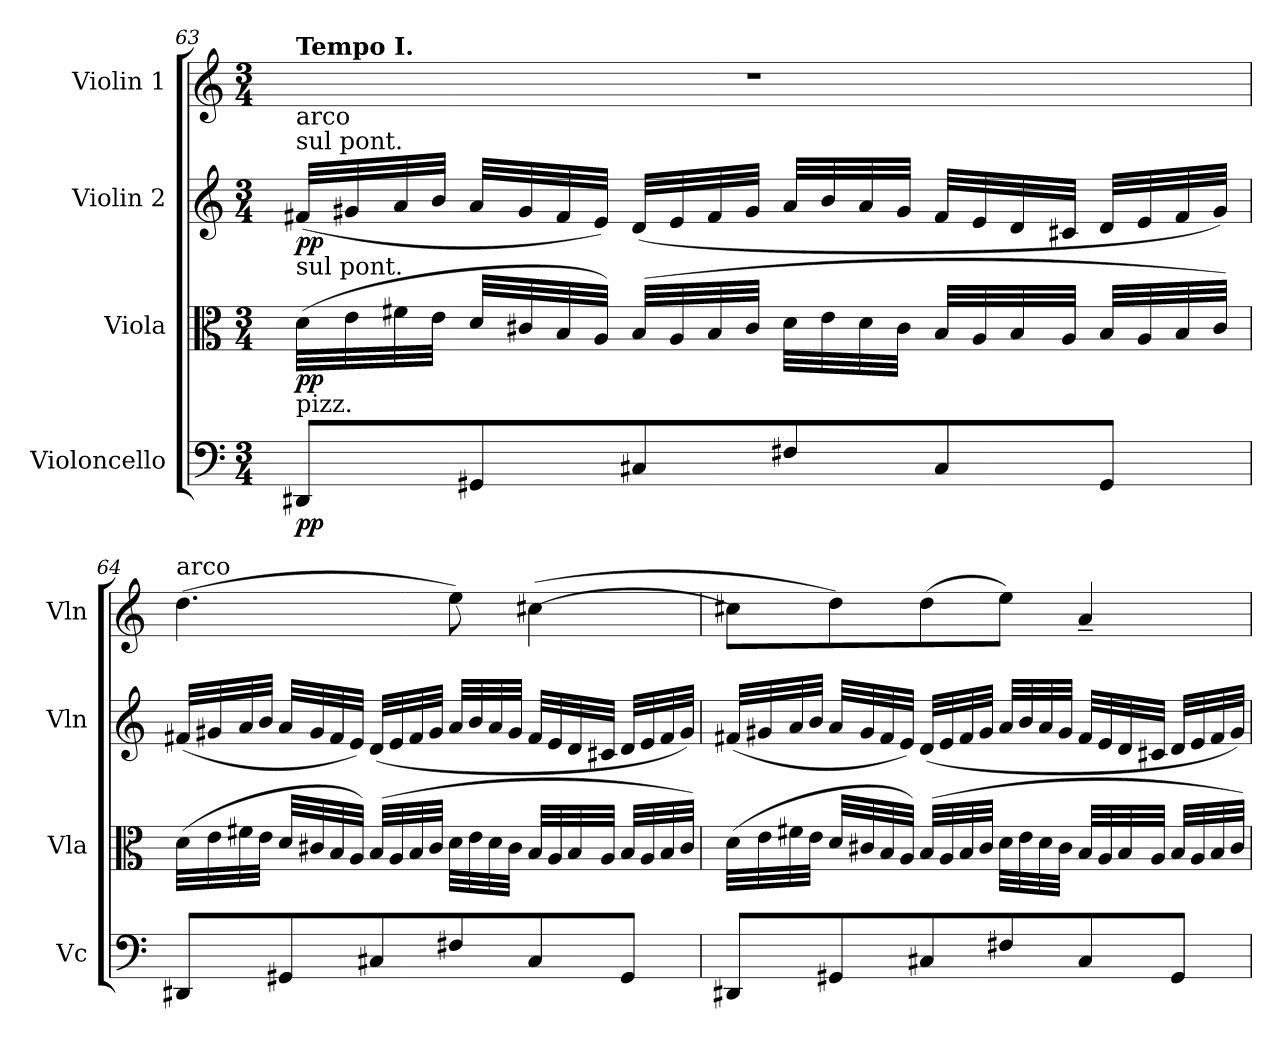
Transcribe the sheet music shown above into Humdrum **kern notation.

**kern	**dynam	**kern	**dynam	**kern	**dynam	**kern	**dynam
*part4	*part4	*part3	*part3	*part2	*part2	*part1	*part1
*staff4	*staff4	*staff3	*staff3	*staff2	*staff2	*staff1	*staff1
*I"Violoncello	*	*I"Viola	*	*I"Violin 2	*	*I"Violin 1	*
*I'Vc	*	*I'Vla	*	*I'Vln	*	*I'Vln	*
!!LO:LB:g=z
*clefF4	*	*clefC3	*	*clefG2	*	*clefG2	*
*k[]	*	*k[]	*	*k[]	*	*k[]	*
*M3/4	*	*M3/4	*	*M3/4	*	*M3/4	*
=63	=63	=63	=63	=63	=63	=63	=63
!	!	!	!	!	!	!LO:TX:a:B:t=Tempo I.	!
!	!	!	!	!LO:TX:a:t=sul pont.	!	!	!
!	!	!	!	!LO:TX:a:t=arco	!	!	!
!	!	!LO:TX:a:t=sul pont.	!	!	!	!	!
!LO:TX:a:t=pizz.	!	!	!	!	!	!	!
!	!LO:DY:b	!	!LO:DY:b	!	!LO:DY:b	!	!
8DD#X/L	pp	(32d\LLL	pp	(32f#X/LLL	pp	2.r	.
.	.	32e\	.	32g#X/	.	.	.
.	.	32f#X\	.	32a/	.	.	.
.	.	32e\JJJ	.	32b/JJJ	.	.	.
8GG#X/	.	32d/LLL	.	32a/LLL	.	.	.
.	.	32c#X/	.	32g#/	.	.	.
.	.	32B/	.	32f#/	.	.	.
.	.	32A/JJJ)	.	32e/JJJ)	.	.	.
8C#X/	.	(32B/LLL	.	(32d/LLL	.	.	.
.	.	32A/	.	32e/	.	.	.
.	.	32B/	.	32f#/	.	.	.
.	.	32c#/JJJ	.	32g#/JJJ	.	.	.
8F#X/	.	32d\LLL	.	32a/LLL	.	.	.
.	.	32e\	.	32b/	.	.	.
.	.	32d\	.	32a/	.	.	.
.	.	32c#\JJJ	.	32g#/JJJ	.	.	.
8C#/	.	32B/LLL	.	32f#/LLL	.	.	.
.	.	32A/	.	32e/	.	.	.
.	.	32B/	.	32d/	.	.	.
.	.	32A/JJJ	.	32c#X/JJJ	.	.	.
8GG#/J	.	32B/LLL	.	32d/LLL	.	.	.
.	.	32A/	.	32e/	.	.	.
.	.	32B/	.	32f#/	.	.	.
.	.	32c#/JJJ)	.	32g#/JJJ)	.	.	.
!!LO:PB:g=z
=64	=64	=64	=64	=64	=64	=64	=64
!	!	!	!	!	!	!LO:TX:a:t=arco	!
!	!	!	!	!	!	!	!LO:DY:b
!	!	!	!	!	!	!	!LO:DY:n=1:b
8DD#X/L	.	(32d\LLL	.	(32f#X/LLL	.	(4.dd\	pp other-dynamics
.	.	32e\	.	32g#X/	.	.	.
.	.	32f#X\	.	32a/	.	.	.
.	.	32e\JJJ	.	32b/JJJ	.	.	.
8GG#X/	.	32d/LLL	.	32a/LLL	.	.	.
.	.	32c#X/	.	32g#/	.	.	.
.	.	32B/	.	32f#/	.	.	.
.	.	32A/JJJ)	.	32e/JJJ)	.	.	.
8C#X/	.	(32B/LLL	.	(32d/LLL	.	.	.
.	.	32A/	.	32e/	.	.	.
.	.	32B/	.	32f#/	.	.	.
.	.	32c#/JJJ	.	32g#/JJJ	.	.	.
8F#X/	.	32d\LLL	.	32a/LLL	.	8ee\)	.
.	.	32e\	.	32b/	.	.	.
.	.	32d\	.	32a/	.	.	.
.	.	32c#\JJJ	.	32g#/JJJ	.	.	.
8C#/	.	32B/LLL	.	32f#/LLL	.	([4cc#X\	.
.	.	32A/	.	32e/	.	.	.
.	.	32B/	.	32d/	.	.	.
.	.	32A/JJJ	.	32c#X/JJJ	.	.	.
8GG#/J	.	32B/LLL	.	32d/LLL	.	.	.
.	.	32A/	.	32e/	.	.	.
.	.	32B/	.	32f#/	.	.	.
.	.	32c#/JJJ)	.	32g#/JJJ)	.	.	.
!!LO:LB:g=z
=65	=65	=65	=65	=65	=65	=65	=65
8DD#X/L	.	(32d\LLL	.	(32f#X/LLL	.	8cc#X\L]	.
.	.	32e\	.	32g#X/	.	.	.
.	.	32f#X\	.	32a/	.	.	.
.	.	32e\JJJ	.	32b/JJJ	.	.	.
8GG#X/	.	32d/LLL	.	32a/LLL	.	8dd\)	.
.	.	32c#X/	.	32g#/	.	.	.
.	.	32B/	.	32f#/	.	.	.
.	.	32A/JJJ)	.	32e/JJJ)	.	.	.
8C#X/	.	(32B/LLL	.	(32d/LLL	.	(8dd\	.
.	.	32A/	.	32e/	.	.	.
.	.	32B/	.	32f#/	.	.	.
.	.	32c#/JJJ	.	32g#/JJJ	.	.	.
8F#X/	.	32d\LLL	.	32a/LLL	.	8ee\J)	.
.	.	32e\	.	32b/	.	.	.
.	.	32d\	.	32a/	.	.	.
.	.	32c#\JJJ	.	32g#/JJJ	.	.	.
8C#/	.	32B/LLL	.	32f#/LLL	.	4a~/	.
.	.	32A/	.	32e/	.	.	.
.	.	32B/	.	32d/	.	.	.
.	.	32A/JJJ	.	32c#X/JJJ	.	.	.
8GG#/J	.	32B/LLL	.	32d/LLL	.	.	.
.	.	32A/	.	32e/	.	.	.
.	.	32B/	.	32f#/	.	.	.
.	.	32c#/JJJ)	.	32g#/JJJ)	.	.	.
=	=	=	=	=	=	=	=
*-	*-	*-	*-	*-	*-	*-	*-
